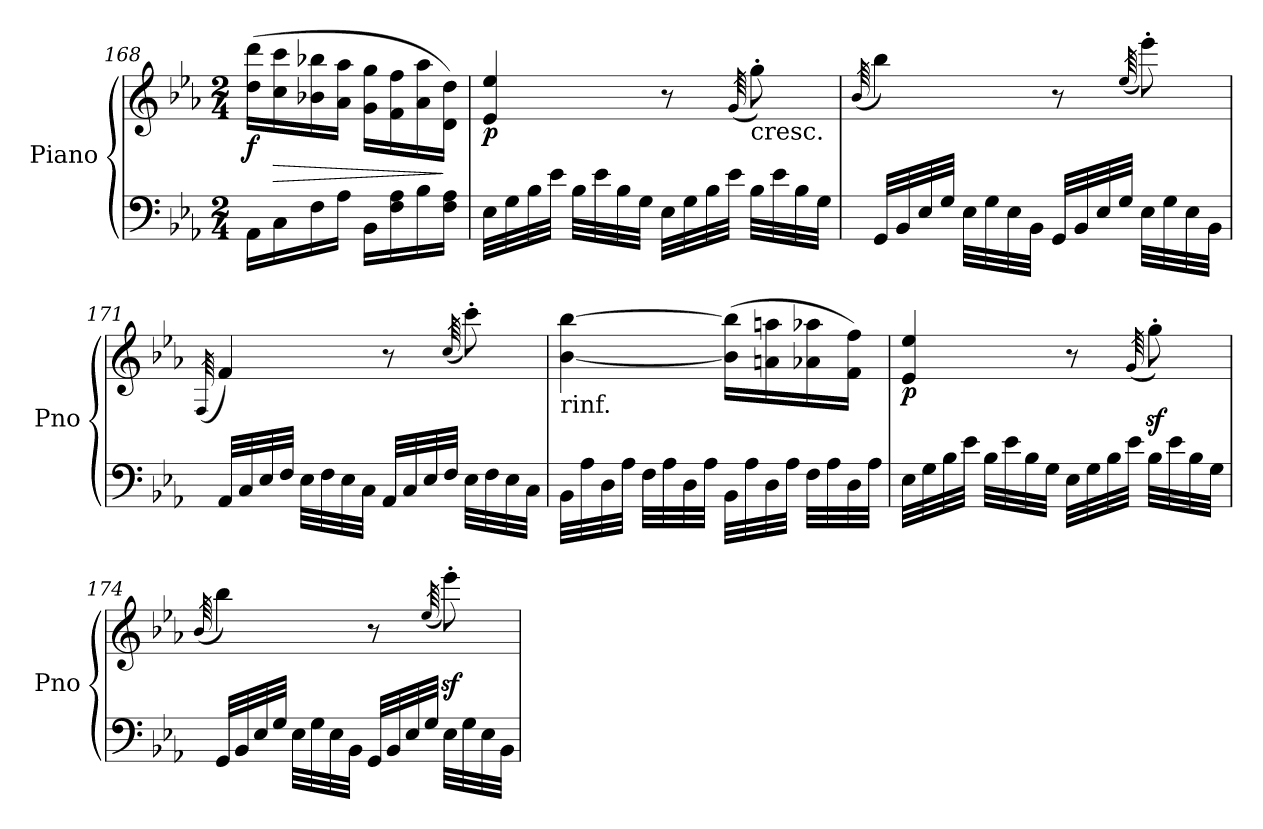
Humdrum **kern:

**kern	**kern	**dynam
*part1	*part1	*part1
*staff2	*staff1	*staff1/2
*I"Piano	*	*
*I'Pno	*	*
*clefF4	*clefG2	*
*k[b-e-a-]	*k[b-e-a-]	*
*E-:	*E-:	*
*M2/4	*M2/4	*
=168	=168	=168
!	!	!LO:DY:b
16AA-\LL	(>16dd\ 16ddd\LL	f
!	!	!LO:HP:b
16C\	16cc\ 16ccc\	>
16F\	16b-X\ 16bb-X\	.
16A-\JJ	16a-\ 16aa-\JJ	.
16BB-\LL	16g\ 16gg\LL	.
16F\ 16A-\	16f\ 16ff\	.
16B-\	16a-\ 16aa-\	.
16F\ 16A-\JJ	16d\ 16dd\JJ)	]
=169	=169	=169
!	!	!LO:DY:b
32E-\LLL	4e-/ 4ee-/	p
32G\	.	.
32B-\	.	.
32e-\JJJ	.	.
32B-\LLL	.	.
32e-\	.	.
32B-\	.	.
32G\JJJ	.	.
32E-\LLL	8r	.
32G\	.	.
32B-\	.	.
32e-\JJJ	.	.
.	(<64qg/	.
!	!LO:TX:b:t=cresc.	!
32B-\LLL	8gg'\)	.
32e-\	.	.
32B-\	.	.
32G\JJJ	.	.
!!LO:LB:g=z
=170	=170	=170
.	(<64qb-/	.
32GG/LLL	4bb-\)	.
32BB-/	.	.
32E-/	.	.
32G/JJJ	.	.
32E-\LLL	.	.
32G\	.	.
32E-\	.	.
32BB-\JJJ	.	.
32GG/LLL	8r	.
32BB-/	.	.
32E-/	.	.
32G/JJJ	.	.
.	(<64qee-/	.
32E-\LLL	8eee-'\)	.
32G\	.	.
32E-\	.	.
32BB-\JJJ	.	.
=171	=171	=171
.	(<64qF/	.
32AA-/LLL	4f/)	.
32C/	.	.
32E-/	.	.
32F/JJJ	.	.
32E-\LLL	.	.
32F\	.	.
32E-\	.	.
32C\JJJ	.	.
32AA-/LLL	8r	.
32C/	.	.
32E-/	.	.
32F/JJJ	.	.
.	(<64qcc/	.
32E-\LLL	8ccc'\)	.
32F\	.	.
32E-\	.	.
32C\JJJ	.	.
=172	=172	=172
!	!LO:TX:b:t=rinf.	!
32BB-\LLL	[4b-\ [4bb-\	.
32A-\	.	.
32D\	.	.
32A-\JJJ	.	.
32F\LLL	.	.
32A-\	.	.
32D\	.	.
32A-\JJJ	.	.
32BB-\LLL	(>16b-\] 16bb-\]LL	.
32A-\	.	.
32D\	16an\ 16aan\	.
32A-\JJJ	.	.
32F\LLL	16a-X\ 16aa-X\	.
32A-\	.	.
32D\	16f\ 16ff\JJ)	.
32A-\JJJ	.	.
!!LO:LB:g=z
=173	=173	=173
!	!	!LO:DY:b
32E-\LLL	4e-/ 4ee-/	p
32G\	.	.
32B-\	.	.
32e-\JJJ	.	.
32B-\LLL	.	.
32e-\	.	.
32B-\	.	.
32G\JJJ	.	.
32E-\LLL	8r	.
32G\	.	.
32B-\	.	.
32e-\JJJ	.	.
.	(<64qg/	.
32B-\LLL	8ggz<'\)	.
32e-\	.	.
32B-\	.	.
32G\JJJ	.	.
=174	=174	=174
.	(<64qb-/	.
32GG/LLL	4bb-\)	.
32BB-/	.	.
32E-/	.	.
32G/JJJ	.	.
32E-\LLL	.	.
32G\	.	.
32E-\	.	.
32BB-\JJJ	.	.
32GG/LLL	8r	.
32BB-/	.	.
32E-/	.	.
32G/JJJ	.	.
.	(<64qee-/	.
32E-\LLL	8eee-z<'\)	.
32G\	.	.
32E-\	.	.
32BB-\JJJ	.	.
=	=	=
*-	*-	*-
